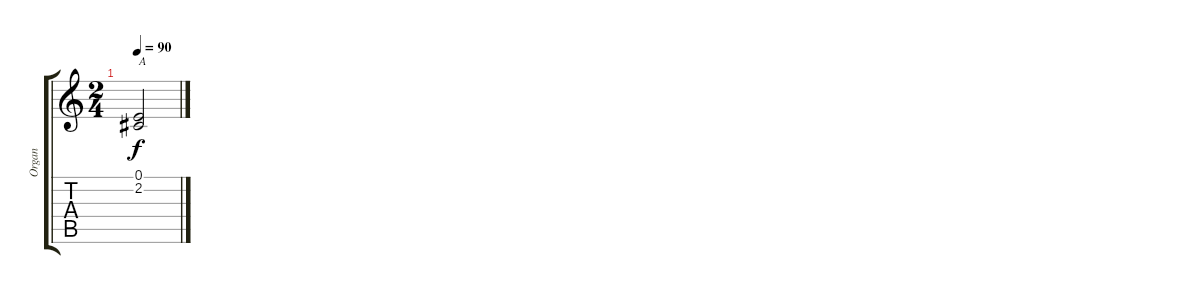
\track ("Organ" "Organ") {instrument drawbarorgan}
\staff {score tabs}
\tuning (E4 B3 G3 D3 A2 E2) {hide}
\ts (2 4)
\tempo 90
\clef g2
\ks c
(0.1 2.2).2{txt "A" dy f}
